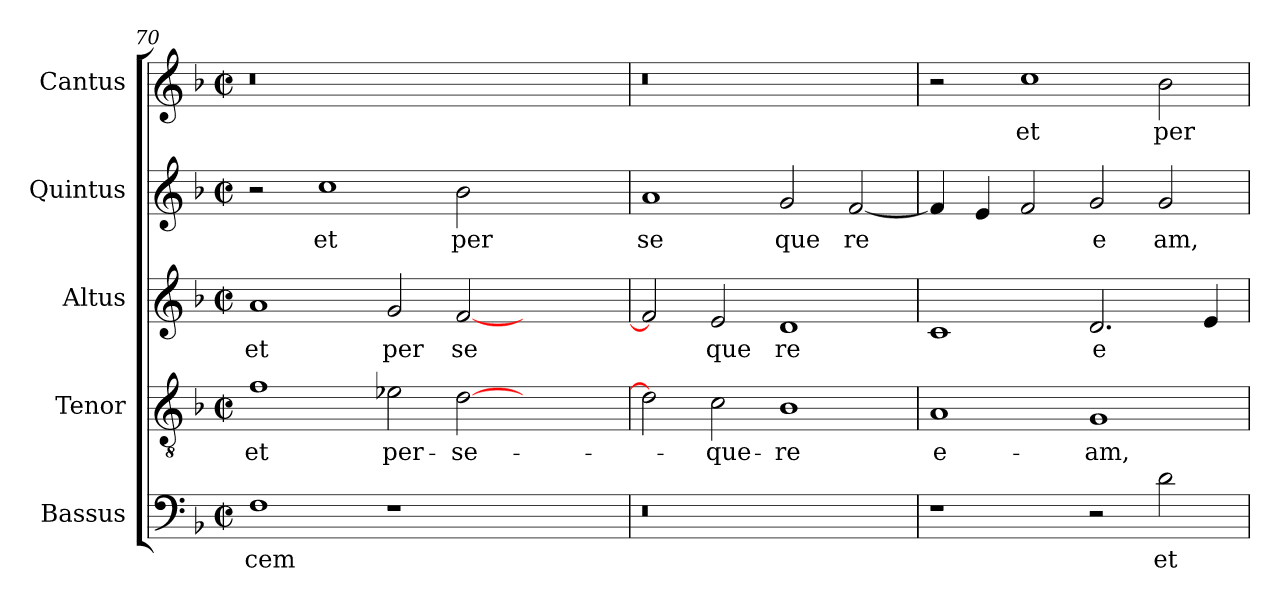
**kern	**text	**kern	**text	**kern	**text	**kern	**text	**kern	**text
*part5	*part5	*part4	*part4	*part3	*part3	*part2	*part2	*part1	*part1
*staff5	*staff5	*staff4	*staff4	*staff3	*staff3	*staff2	*staff2	*staff1	*staff1
*I"Bassus	*	*I"Tenor	*	*I"Altus	*	*I"Quintus	*	*I"Cantus	*
*clefF4	*	*clefGv2	*	*clefG2	*	*clefG2	*	*clefG2	*
*k[b-]	*	*k[b-]	*	*k[b-]	*	*k[b-]	*	*k[b-]	*
*F:	*	*F:	*	*F:	*	*F:	*	*F:	*
*M2/2	*	*M2/2	*	*M2/2	*	*M2/2	*	*M2/2	*
*met(c|)	*	*met(c|)	*	*met(c|)	*	*met(c|)	*	*met(c|)	*
=70	=70	=70	=70	=70	=70	=70	=70	=70	=70
!	!LO:LY:b:cj	!	!LO:LY:b:cj	!	!LO:LY:b:cj	!	!	!	!
1F	cem	1f	et	1a	et	2r	.	0r	.
!	!	!	!	!	!	!	!LO:LY:b:cj	!	!
.	.	.	.	.	.	1cc	et	.	.
!LO:N:vis=1	!	!	!LO:LY:b:cj	!	!LO:LY:b:cj	!	!	!	!
0r	.	2e-X\	per-	2g/	per	.	.	.	.
!	!	!	!LO:LY:b:cj	!	!LO:LY:b:cj	!	!LO:LY:b:cj	!	!
.	.	[>2d\	-se-	[<2f/	se	2b-\	per	.	.
.	.	1ryy	.	1ryy	.	1ryy	.	1ryy	.
=71	=71	=71	=71	=71	=71	=71	=71	=71	=71
!	!	!	!	!	!	!	!LO:LY:b:cj	!	!
0r	.	2d\]	.	2f/]	.	1a	se	0r	.
!	!	!	!LO:LY:b:cj	!	!LO:LY:b:cj	!	!	!	!
.	.	2c\	-que-	2e/	que	.	.	.	.
!	!	!	!LO:LY:b:cj	!	!LO:LY:b:cj	!	!LO:LY:b:cj	!	!
.	.	1B-	-re	1d	re	2g/	que	.	.
!	!	!	!	!	!	!	!LO:LY:b:cj	!	!
.	.	.	.	.	.	[<2f/	re	.	.
=72	=72	=72	=72	=72	=72	=72	=72	=72	=72
!	!	!	!LO:LY:b:cj	!	!	!	!	!	!
1r	.	1A	e-	1c	.	4f/]	.	2r	.
.	.	.	.	.	.	4e/	.	.	.
!	!	!	!	!	!	!	!	!	!LO:LY:b:cj
.	.	.	.	.	.	2f/	.	1cc	et
!	!	!	!LO:LY:b:cj	!	!LO:LY:b:cj	!	!LO:LY:b:cj	!	!
2r	.	1G	-am,	2.d/	e	2g/	e	.	.
!	!LO:LY:b:cj	!	!	!	!	!	!LO:LY:b:cj	!	!LO:LY:b:cj
2d\	et	.	.	.	.	2g/	am,	2b-\	per
.	.	.	.	4e/	.	.	.	.	.
=	=	=	=	=	=	=	=	=	=
*-	*-	*-	*-	*-	*-	*-	*-	*-	*-
